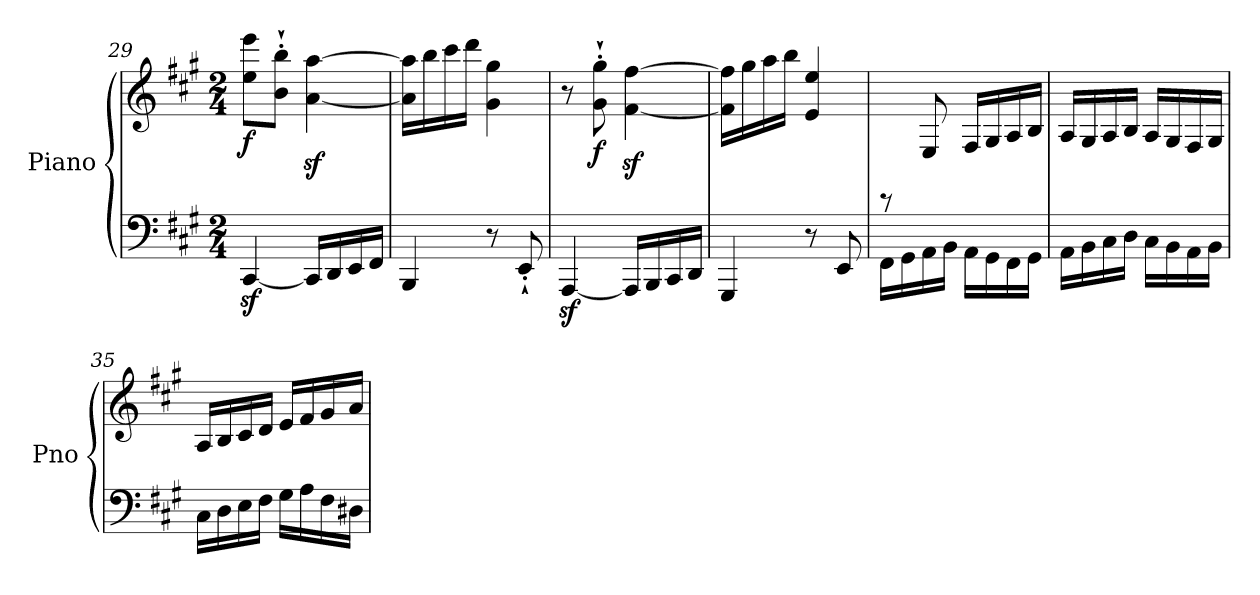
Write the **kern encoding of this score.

**kern	**kern	**dynam
*part1	*part1	*part1
*staff2	*staff1	*staff1/2
*I"Piano	*	*
*I'Pno	*	*
*clefF4	*clefG2	*
*k[f#c#g#]	*k[f#c#g#]	*
*A:	*A:	*
*M2/4	*M2/4	*
=29	=29	=29
!	!	!LO:DY:b
[4CC#z</	8ee\ 8eee\L	f
.	8b\'` 8bb\'`J	.
16CC#/LL]	[4a\z< [4aa\z<	.
16DD/	.	.
16EE/	.	.
16FF#/JJ	.	.
=30	=30	=30
4BBB/	16a\] 16aa\]LL	.
.	16bb\	.
.	16ccc#\	.
.	16ddd\JJ	.
8r	4g#\ 4gg#\	.
8EE'`/	.	.
!!LO:LB:g=z
=31	=31	=31
[4AAAz</	8r	.
!	!	!LO:DY:b
.	8g#\'` 8gg#\'`	f
16AAA/LL]	[4f#\z< [4ff#\z<	.
16BBB/	.	.
16CC#/	.	.
16DD/JJ	.	.
=32	=32	=32
4GGG#/	16f#\] 16ff#\]LL	.
.	16gg#\	.
.	16aa\	.
.	16bb\JJ	.
8r	4e/ 4ee/	.
8EE/	.	.
=33	=33	=33
16FF#\LL	8rCC	.
16GG#\	.	.
16AA\	8E/	.
16BB\JJ	.	.
16AA\LL	16F#/LL	.
16GG#\	16G#/	.
16FF#\	16A/	.
16GG#\JJ	16B/JJ	.
=34	=34	=34
16AA\LL	16A/LL	.
16BB\	16G#/	.
16C#\	16A/	.
16D\JJ	16B/JJ	.
16C#\LL	16A/LL	.
16BB\	16G#/	.
16AA\	16F#/	.
16BB\JJ	16G#/JJ	.
=35	=35	=35
16C#\LL	16A/LL	.
16D\	16B/	.
16E\	16c#/	.
16F#\JJ	16d/JJ	.
16G#\LL	16e/LL	.
16A\	16f#/	.
16F#\	16g#/	.
16D#X\JJ	16a/JJ	.
=	=	=
*-	*-	*-
